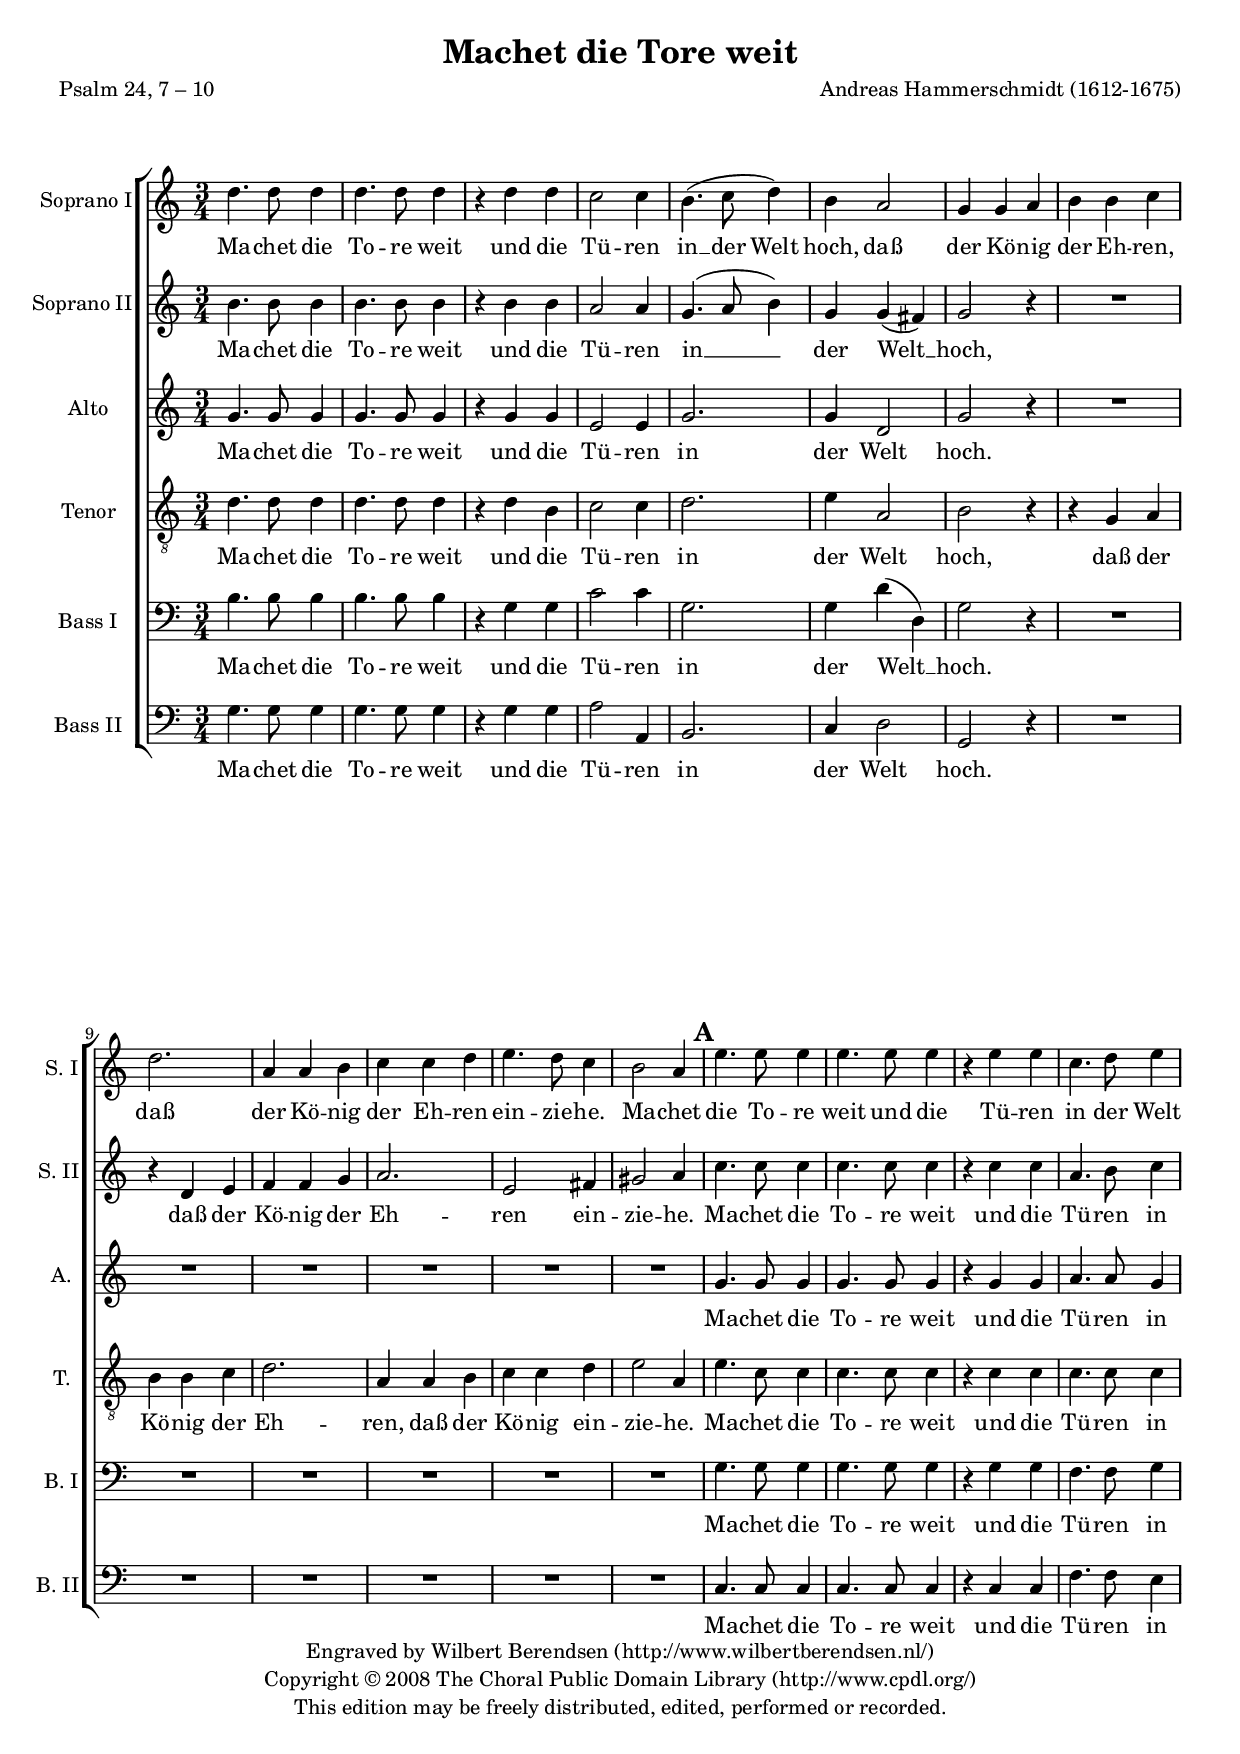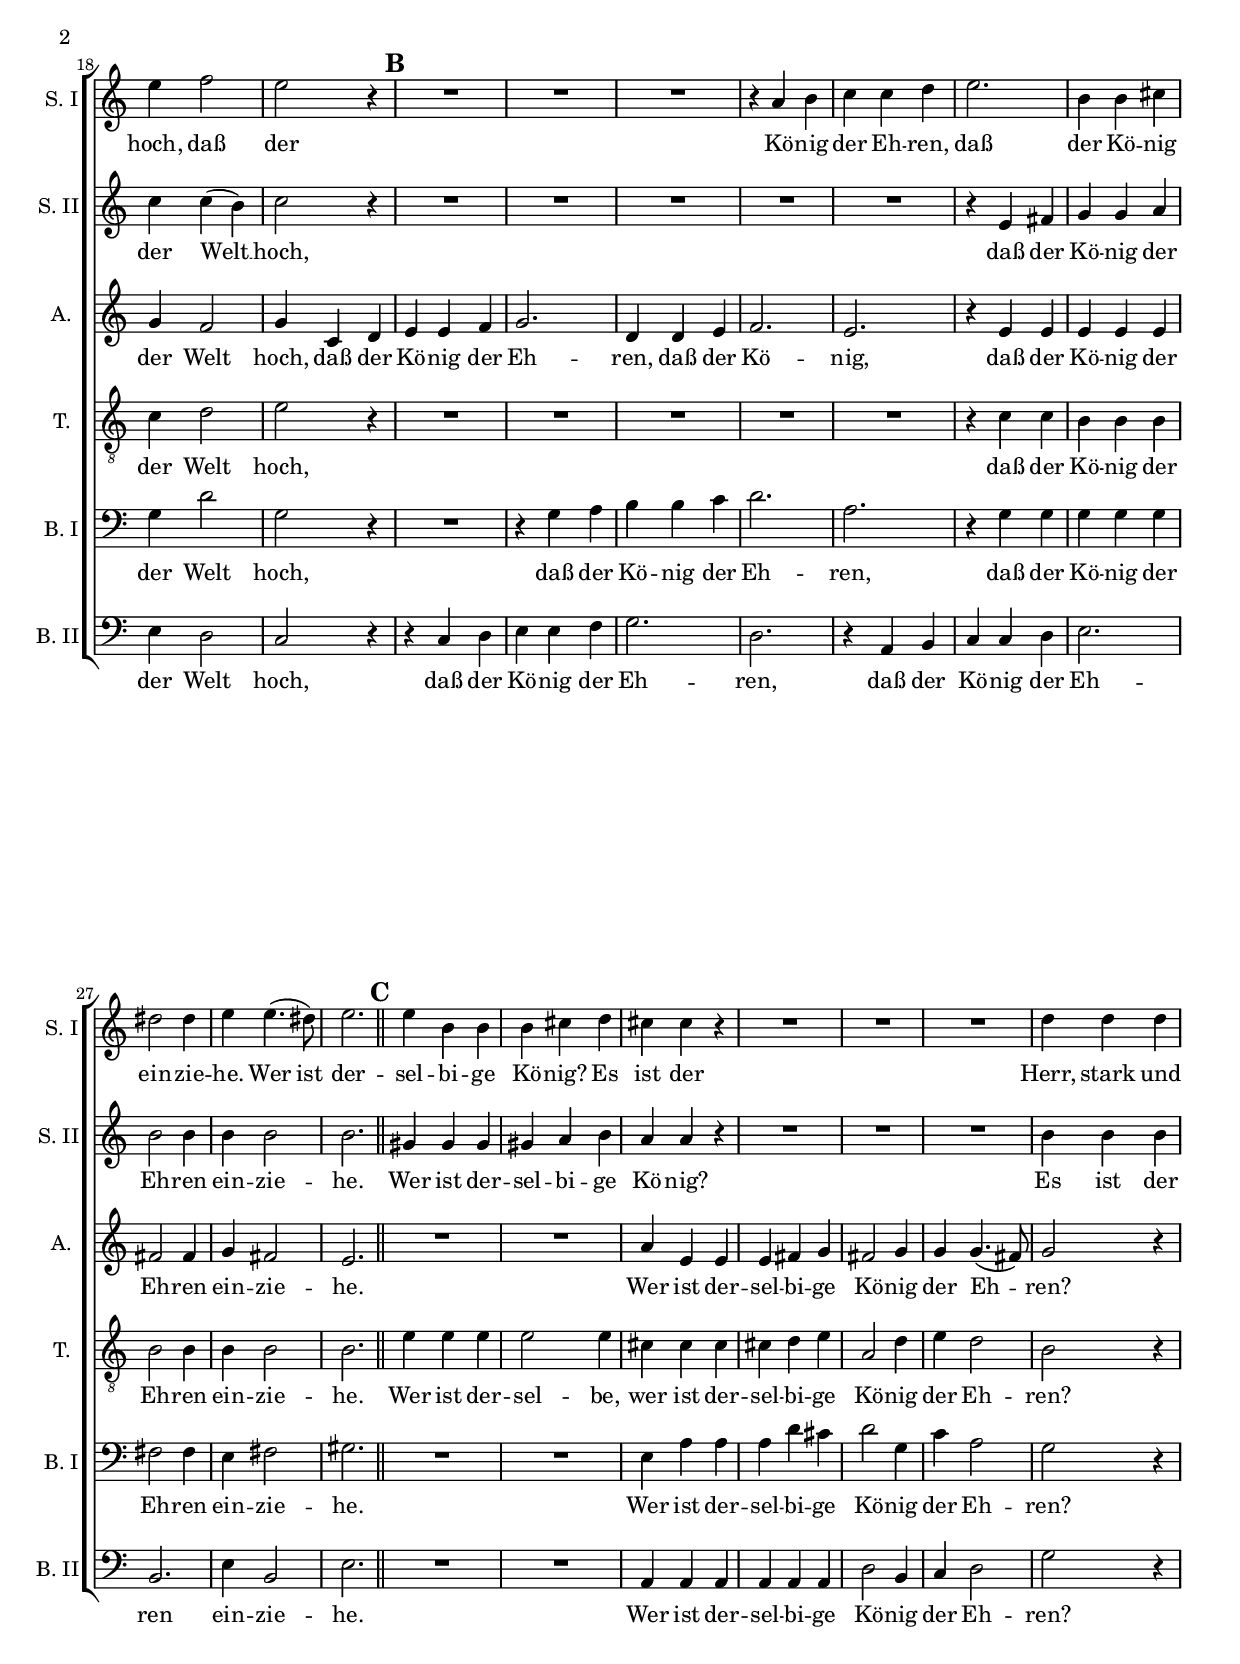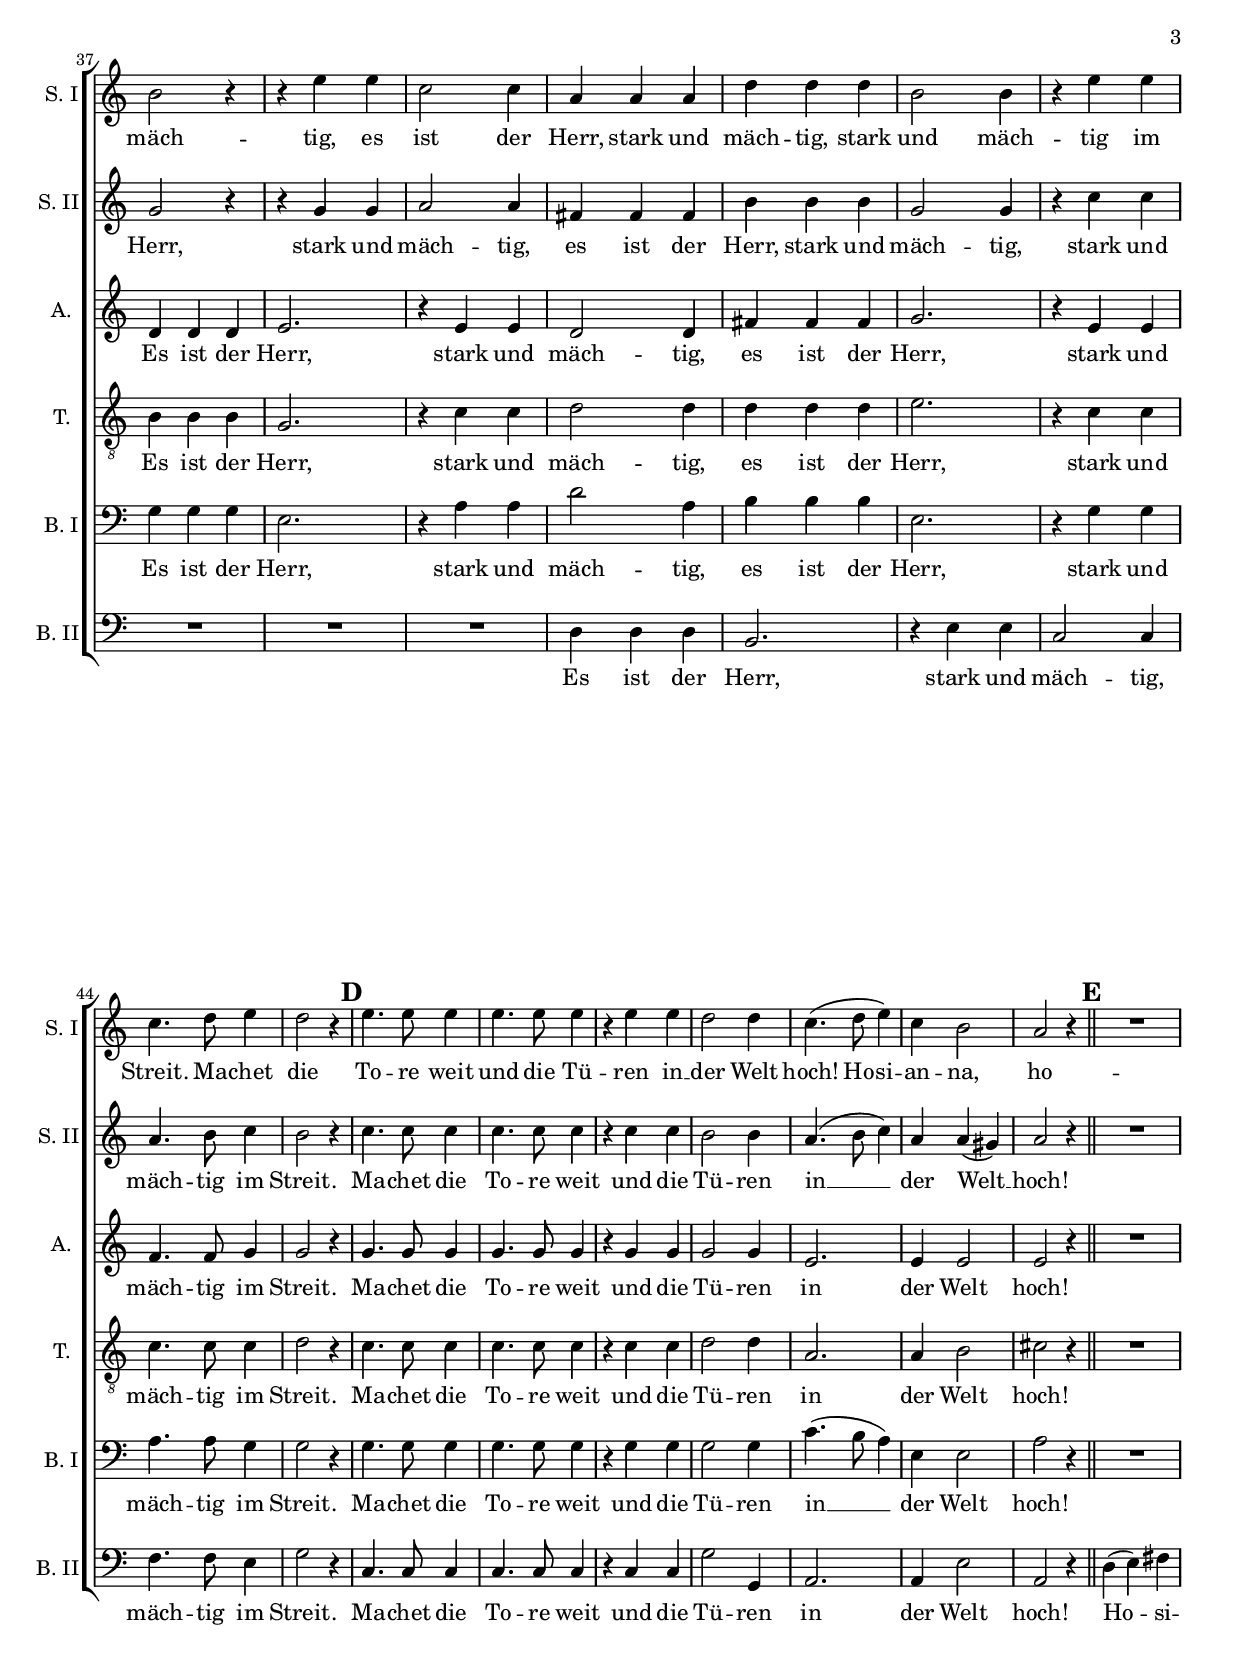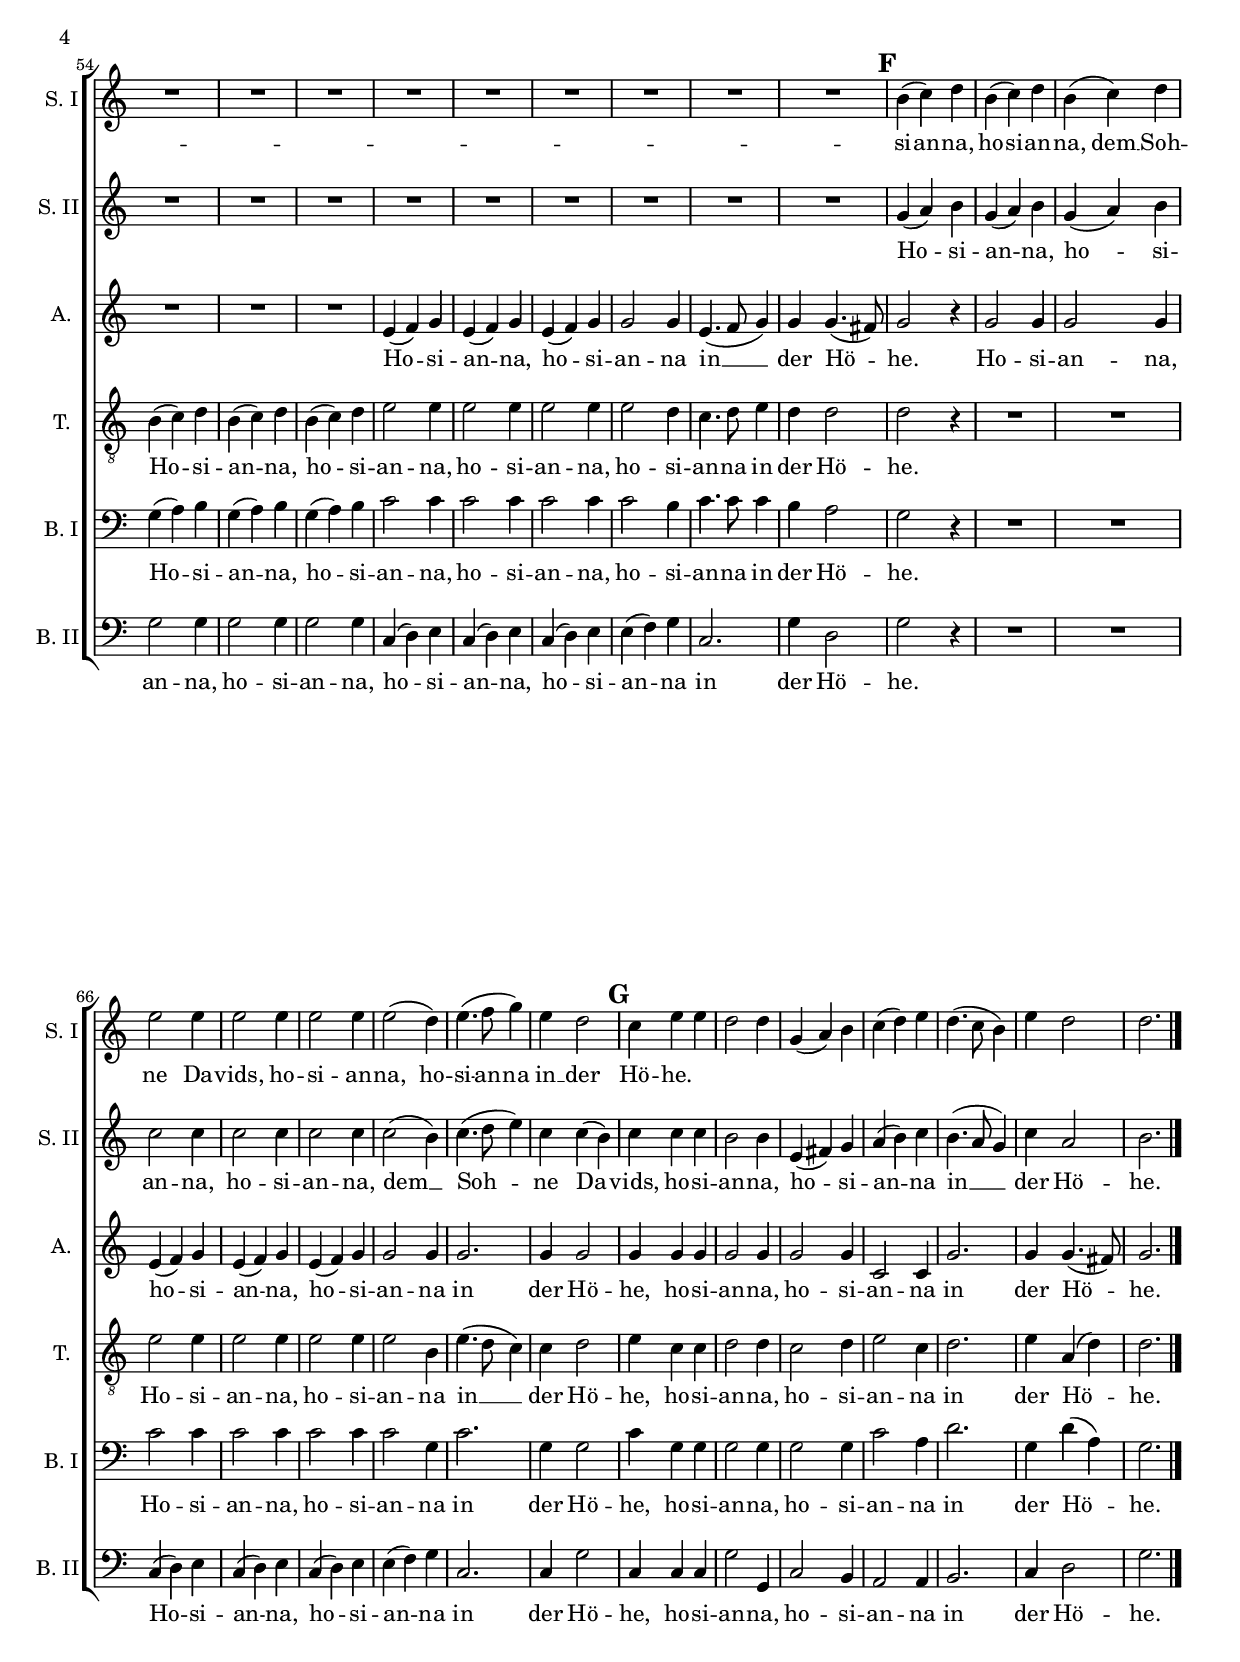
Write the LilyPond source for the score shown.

\version "2.11.58"

#(set-global-staff-size 18)

\paper {
  ragged-bottom = ##f
  ragged-last-bottom = ##f
  short-indent = 6\mm
  between-system-padding = #0
}

\version "2.11.57"

\header {
  title = "Machet die Tore weit"
  composer = "Andreas Hammerschmidt (1612-1675)"
  poet = "Psalm 24, 7 – 10"
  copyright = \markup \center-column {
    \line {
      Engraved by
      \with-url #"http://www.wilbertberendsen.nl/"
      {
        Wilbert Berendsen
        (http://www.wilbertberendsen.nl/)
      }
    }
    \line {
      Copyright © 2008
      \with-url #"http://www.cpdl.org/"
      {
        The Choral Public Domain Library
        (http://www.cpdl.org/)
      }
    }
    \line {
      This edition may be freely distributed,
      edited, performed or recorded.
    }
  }
}

global = {
  \key g \mixolydian
  \time 3/4
}

rehearsalMarks = {
  s2.*13
  \mark \default
  s2.*6
  \mark \default
  s2.*10
  \mark \default \bar "||"
  s2.*16
  \mark \default
  s2.*7
  \mark \default \bar "||"
  s2.*10
  \mark \default
  s2.*9
  \mark \default
}

sopranoOne = \relative c'' {
  \global
  % Muziek volgt hier.
  d4. d8 d4 d4. d8 d4 r d d c2 c4 b4.( c8 d4) b a2 g4
  g a b b c d2. a4 a b c c d e4. d8 c4 b2 a4
  e'4. e8 e4 e4. e8 e4 r e e c4. d8 e4 e f2 e2 r4
  R2.*3 r4 a, b c c d e2. b4 b cis dis2 dis4 e e4.( dis8) e2.

  e4 b b b cis d cis cis r R2.*3
  d4 d d b2 r4 r e e c2 c4 a a a d d d b2 b4 r e e c4. d8 e4 d2 r4

  e4. e8 e4 e4. e8 e4 r e e d2 d4 c4.( d8 e4) c b2 a r4

  R2.*10 b4(c)d b(c)d b(c)d e2 e4 e2 e4 e2 e4 e2( d4) e4.(f8 g4) e d2 c4
  e e d2 d4 g,4(a) b c(d) e d4.(c8 b4) e d2 d2.
  \bar"|."
}

sopranoTwo = \relative c'' {
  \global
  % Muziek volgt hier.
  b4. b8 b4 b4. b8 b4 r b b a2 a4 g4.( a8 b4) g g(fis) g2 r4
  R2. r4 d e f f g a2. e2 fis4 gis2 a4
  c4. c8 c4 c4. c8 c4 r c c a4. b8 c4 c c( b) c2 r4
  R2.*5 r4 e, fis g g a b2 b4 b b2 b2.

  gis4 gis gis gis a b a a r R2.*3
  b4 b b g2 r4 r g g a2 a4 fis fis fis b b b g2 g4 r c c a4. b8 c4 b2 r4

  c4. c8 c4 c4. c8 c4 r c c b2 b4 a4.( b8 c4) a a( gis) a2 r4

  R2.*10 g4(a)b g(a)b g(a)b c2 c4 c2 c4 c2 c4 c2(b4) c4.( d8 e4) c c(b) c4
  c c b2 b4 e,( fis) g a(b) c b4.( a8 g4) c a2 b2.
}

alto = \relative c'' {
  \global
  % Muziek volgt hier.
  g4. g8 g4 g4. g8 g4 r g g e2 e4 g2. g4 d2 g r4
  R2.*6
  g4. g8 g4 g4. g8 g4 r g g a4. a8 g4 g f2 g4
  c, d e e f g2. d4 d e f2. e r4 e e e e e fis2 fis4 g fis2 e2.

  R2.*2 a4 e e e fis g fis2 g4 g4 g4.( fis8) g2 r4
  d d d e2. r4 e e d2 d4 fis fis fis g2. r4 e e f4. f8 g4 g2 r4

  g4. g8 g4 g4. g8 g4 r g g g2 g4 e2. e4 e2 e r4

  R2.*4 e4( f) g e( f) g e( f) g g2 g4 e4.( f8 g4) g g4.( fis8) g2 r4
  g2 g4 g2 g4 e( f) g e( f) g e( f) g g2 g4
  g2. g4 g2 g4 g4 g4 g2 g4 g2 g4 c,2 c4 g'2. g4 g4.( fis8) g2.
}

tenor = \relative c' {
  \global
  % Muziek volgt hier.
  d4. d8 d4 d4. d8 d4 r d b c2 c4 d2. e4 a,2 b r4
  r4 g4 a b b c d2. a4 a b c c d e2 a,4
  e'4. c8 c4 c4. c8 c4 r c c c4. c8 c4 c d2 e r4
  R2.*5 r4 c c b b b b2 b4 b b2 b2.

  e4 e e e2 e4 cis cis cis cis d e a,2 d4 e d2 b r4 b b b g2.
  r4 c c d2 d4 d d d e2. r4 c c c4. c8 c4 d2 r4

  c4. c8 c4 c4. c8 c4 r c c d2 d4 a2. a4 b2 cis r4

  R2. b4(c)d b(c)d b(c)d e2 e4 e2 e4 e2 e4 e2 d4 c4. d8 e4 d d2 d r4
  R2.*2 e2 e4 e2 e4 e2 e4 e2 b4 e4.( d8 c4) c d2 e4
  c c d2 d4 c2 d4 e2 c4 d2. e4 a,( d) d2.
}

bassOne = \relative c' {
  \global
  % Muziek volgt hier.
  b4. b8 b4 b4. b8 b4 r g g c2 c4 g2. g4 d'( d,) g2 r4
  R2.*6
  g4. g8 g4 g4. g8 g4 r g g f4. f8 g4 g d'2 g,2 r4
  R2. r4 g a b b c d2. a2. r4 g g g g g fis2 fis4 e fis2 gis2.

  R2.*2 e4 a a a d cis d2 g,4 c a2 g r4
  g g g e2. r4 a a d2 a4 b b b e,2. r4 g g a4. a8 g4 g2 r4

  g4. g8 g4 g4. g8 g4 r g g g2 g4 c4.( b8 a4) e e2 a r4

  R2. g4( a) b g( a) b g( a) b c2 c4 c2 c4 c2 c4 c2 b4 c4. c8 c4 b a2 g2 r4
  R2.*2 c2 c4 c2 c4 c2 c4 c2 g4 c2. g4 g2 c4
  g g g2 g4 g2 g4 c2 a4 d2. g,4 d'( a) g2.
}

bassTwo = \relative c' {
  \global
  % Muziek volgt hier.
  g4. g8 g4 g4. g8 g4 r g g a2 a,4 b2. c4 d2 g, r4
  R2.*6
  c4. c8 c4 c4. c8 c4 r c c f4. f8 e4 e d2 c2 r4
  r c d e e f g2. d r4 a b c c d e2. b e4 b2 e2.

  R2.*2 a,4 a a a a a d2 b4 c d2 g r4 R2.*3
  d4 d d b2. r4 e e c2 c4 f4. f8 e4 g2 r4

  c,4. c8 c4 c4. c8 c4 r c c g'2 g,4 a2. a4 e'2 a, r4

  d( e) fis g2 g4 g2 g4 g2 g4 c,( d) e c( d) e c( d) e e( f) g c,2. g'4 d2 g r4
  R2.*2
  c,4( d) e c( d) e c( d) e e( f) g c,2. c4 g'2 c,4
  c c g'2 g,4 c2 b4 a2 a4 b2. c4 d2 g2.
}

sopranoOneVerse = \lyricmode {
  % Liedtekst volgt hier.
  Ma -- chet die To -- re weit und die Tü -- ren in __ der Welt hoch,
  daß der Kö -- nig der Eh -- ren, daß der Kö -- nig der Eh -- ren ein -- zie -- he.
  Ma -- chet die To -- re weit und die Tü -- ren in der Welt hoch,
  daß der Kö -- nig der Eh -- ren, daß der Kö -- nig ein -- zie -- he.

  Wer ist der -- sel -- bi -- ge Kö -- nig?
  Es ist der Herr, stark und mäch -- tig,
  es ist der Herr, stark und mäch -- tig,
  stark und mäch -- tig im Streit.

  Ma -- chet die To -- re weit und die Tü -- ren in __ der Welt hoch!

  Ho -- si -- an -- na,
  ho -- si -- an -- na,
  ho -- si -- an -- na,
  dem __ Soh -- ne Da -- vids,
  ho -- si -- an -- na,
  ho -- si -- an -- na in __ der Hö -- he.
}

sopranoTwoVerse = \lyricmode {
  % Liedtekst volgt hier.
  Ma -- chet die To -- re weit und die Tü -- ren in __ der Welt __ hoch,
  daß der Kö -- nig der Eh -- ren ein -- zie -- he.
  Ma -- chet die To -- re weit und die Tü -- ren in der Welt __ hoch,
  daß der Kö -- nig der Eh -- ren ein -- zie -- he.

  Wer ist der -- sel -- bi -- ge Kö -- nig?
  Es ist der Herr, stark und mäch -- tig,
  es ist der Herr, stark und mäch -- tig,
  stark und mäch -- tig im Streit.

  Ma -- chet die To -- re weit und die Tü -- ren in __ der Welt __ hoch!

  Ho -- si -- an -- na,
  ho -- si -- an -- na,
  ho -- si -- an -- na,
  dem __ Soh -- ne Da -- vids,
  ho -- si -- an -- na,
  ho -- si -- an -- na in __ der Hö -- he.
}

altoVerse = \lyricmode {
  % Liedtekst volgt hier.
  Ma -- chet die To -- re weit und die Tü -- ren in der Welt hoch.
  Ma -- chet die To -- re weit und die Tü -- ren in der Welt hoch,
  daß der Kö -- nig der Eh -- ren, daß der Kö -- nig, daß der Kö -- nig der Eh -- ren ein -- zie -- he.

  Wer ist der -- sel -- bi -- ge Kö -- nig der Eh -- ren?
  Es ist der Herr, stark und mäch -- tig,
  es ist der Herr,
  stark und mäch -- tig im Streit.

  Ma -- chet die To -- re weit und die Tü -- ren in der Welt hoch!

  Ho -- si -- an -- na,
  ho -- si -- an -- na in __ der Hö -- he.
  Ho -- si -- an -- na,
  ho -- si -- an -- na,
  ho -- si -- an -- na in der Hö -- he,
  ho -- si -- an -- na,
  ho -- si -- an -- na in der Hö -- he.
}

tenorVerse = \lyricmode {
  % Liedtekst volgt hier.
  Ma -- chet die To -- re weit und die Tü -- ren in der Welt hoch,
  daß der Kö -- nig der Eh -- ren, daß der Kö -- nig ein -- zie -- he.
  Ma -- chet die To -- re weit und die Tü -- ren in der Welt hoch,
  daß der Kö -- nig der Eh -- ren ein -- zie -- he.

  Wer ist der -- sel -- be,
  wer ist der -- sel -- bi -- ge Kö -- nig der Eh -- ren?
  Es ist der Herr, stark und mäch -- tig,
  es ist der Herr,
  stark und mäch -- tig im Streit.

  Ma -- chet die To -- re weit und die Tü -- ren in der Welt hoch!

  Ho -- si -- an -- na,
  ho -- si -- an -- na,
  ho -- si -- an -- na,
  ho -- si -- an -- na in der Hö -- he.
  Ho -- si -- an -- na,
  ho -- si -- an -- na in __ der Hö -- he,
  ho -- si -- an -- na,
  ho -- si -- an -- na in der Hö -- he.
}

bassOneVerse = \lyricmode {
  % Liedtekst volgt hier.
  Ma -- chet die To -- re weit und die Tü -- ren in der Welt __ hoch.
  Ma -- chet die To -- re weit und die Tü -- ren in der Welt hoch,
  daß der Kö -- nig der Eh -- ren, daß der Kö -- nig der Eh -- ren ein -- zie -- he.

  Wer ist der -- sel -- bi -- ge Kö -- nig der Eh -- ren?
  Es ist der Herr, stark und mäch -- tig,
  es ist der Herr,
  stark und mäch -- tig im Streit.

  Ma -- chet die To -- re weit und die Tü -- ren in __ der Welt hoch!

  Ho -- si -- an -- na,
  ho -- si -- an -- na,
  ho -- si -- an -- na,
  ho -- si -- an -- na in der Hö -- he.
  Ho -- si -- an -- na,
  ho -- si -- an -- na in der Hö -- he,
  ho -- si -- an -- na,
  ho -- si -- an -- na in der Hö -- he.
}

bassTwoVerse = \lyricmode {
  % Liedtekst volgt hier.
  Ma -- chet die To -- re weit und die Tü -- ren in der Welt hoch.
  Ma -- chet die To -- re weit und die Tü -- ren in der Welt hoch,
  daß der Kö -- nig der Eh -- ren, daß der Kö -- nig der Eh -- ren ein -- zie -- he.

  Wer ist der -- sel -- bi -- ge Kö -- nig der Eh -- ren?
  Es ist der Herr, stark und mäch -- tig,
  mäch -- tig im Streit.

  Ma -- chet die To -- re weit und die Tü -- ren in der Welt hoch!

  Ho -- si -- an -- na,
  ho -- si -- an -- na,
  ho -- si -- an -- na,
  ho -- si -- an -- na in der Hö -- he.
  Ho -- si -- an -- na,
  ho -- si -- an -- na in der Hö -- he,
  ho -- si -- an -- na,
  ho -- si -- an -- na in der Hö -- he.
}


\score {
  \new ChoirStaff <<
    \new Staff \with {
      instrumentName = "Soprano I"
      shortInstrumentName = "S. I"
    } {
      <<
        \rehearsalMarks
        \sopranoOne
      >>
    }
    \addlyrics { \sopranoOneVerse }
    \new Staff \with {
      instrumentName = "Soprano II"
      shortInstrumentName = "S. II"
    } { \sopranoTwo }
    \addlyrics { \sopranoTwoVerse }
    \new Staff \with {
      instrumentName = "Alto"
      shortInstrumentName = "A."
    } { \alto }
    \addlyrics { \altoVerse }
    \new Staff \with {
      instrumentName = "Tenor"
      shortInstrumentName = "T."
    } {
      \clef "treble_8"
      \tenor
    }
    \addlyrics { \tenorVerse }
    \new Staff \with {
      instrumentName = "Bass I"
      shortInstrumentName = "B. I"
    } {
      \clef bass
      \bassOne
    }
    \addlyrics { \bassOneVerse }
    \new Staff \with {
      instrumentName = "Bass II"
      shortInstrumentName = "B. II"
    } {
      \clef bass
      \bassTwo
    }
    \addlyrics { \bassTwoVerse }
  >>
  \layout { }
}

%\include "machet-die-tore-weit-dutch-markup.ly"
